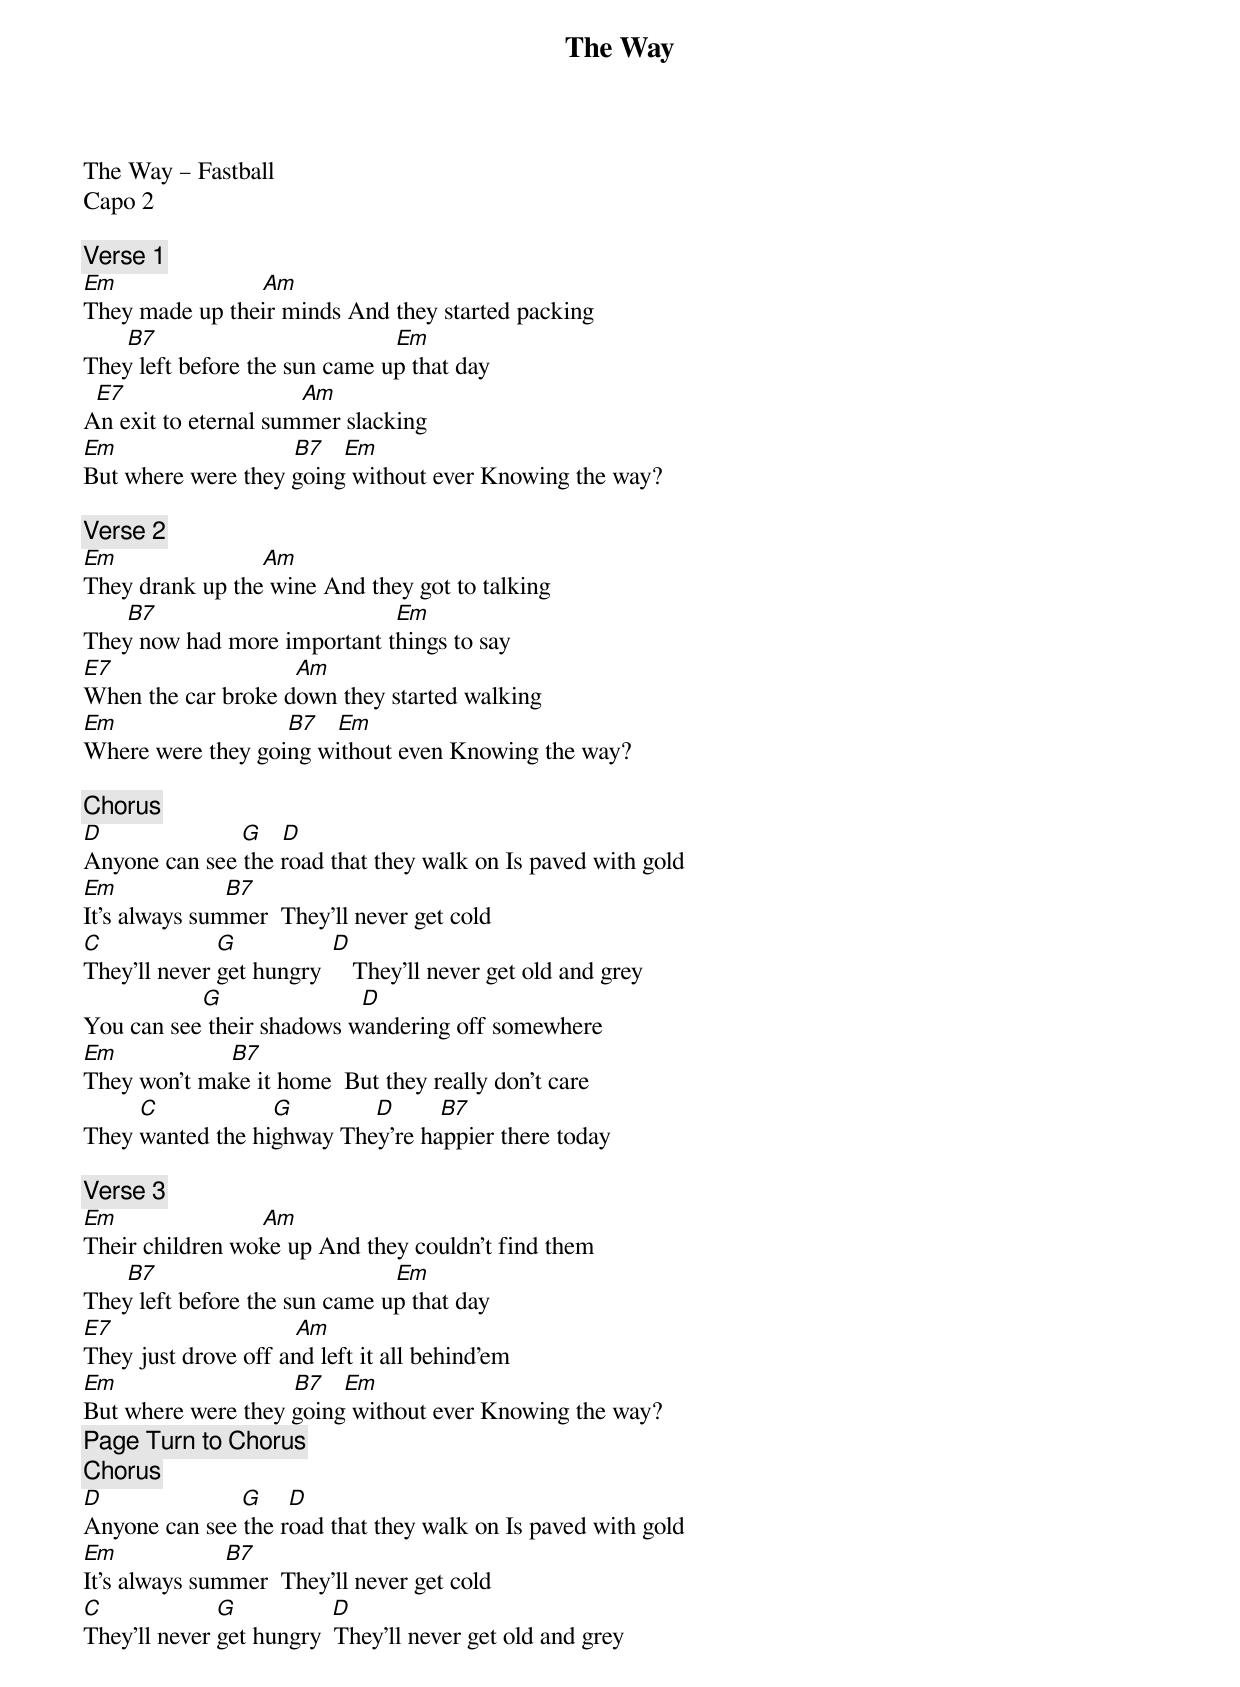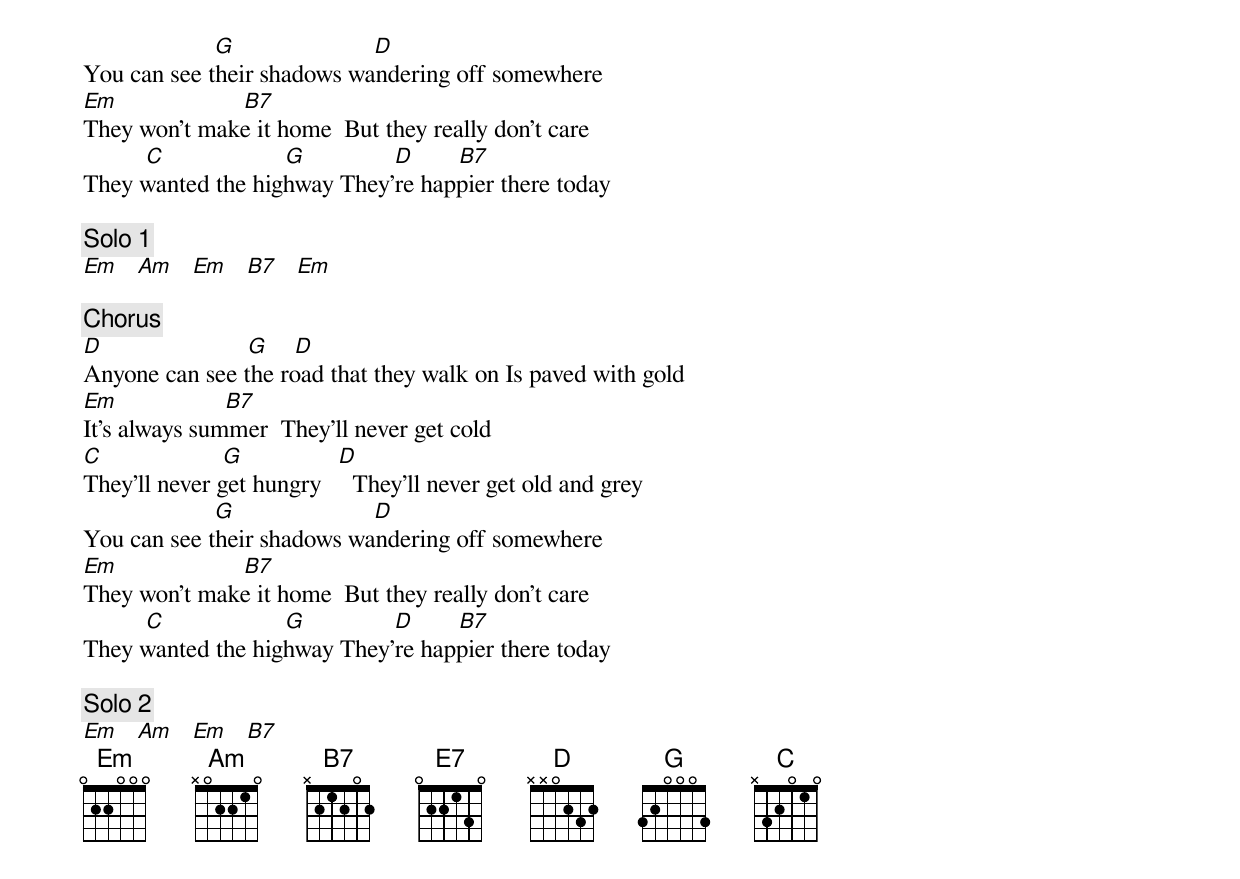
{title: The Way}
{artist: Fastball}
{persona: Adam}
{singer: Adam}
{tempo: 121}
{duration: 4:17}
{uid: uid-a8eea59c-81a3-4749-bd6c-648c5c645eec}
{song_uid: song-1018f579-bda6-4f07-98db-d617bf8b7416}



The Way – Fastball
Capo 2

{comment: Verse 1}
[Em]                  					[Am]
They made up their minds	And they started packing
       [B7]                                    		[Em]
They left before the sun came up that day
  [E7]                          		[Am]
An exit to eternal summer slacking
[Em]                         			[B7]			[Em]
But where were they going without ever	Knowing the way?

{comment: Verse 2}
[Em]                  					[Am]
They drank up the wine	And they got to talking
       [B7]                                    		[Em]
They now had more important things to say
[E7]                          			[Am]
When the car broke down they started walking
[Em]                         		[B7]			[Em]
Where were they going without even Knowing the way?

{comment: Chorus}
[D]                    		[G]			[D]
Anyone can see the road that they walk on	Is paved with gold
[Em]			              [B7]
It's always summer 	They'll never get cold
[C]		              		[G]             		[D]
They'll never get hungry	    They'll never get old and grey
                   [G]                    		[D]
You can see their shadows wandering off somewhere
[Em]			              	[B7]
They won't make it home 	But they really don't care
         [C]		              		[G]            	[D]      	[B7]
They wanted the highway	They're happier there today

{comment: Verse 3}
[Em]                  					[Am]
Their children woke up	And they couldn't find them
       [B7]                                    		[Em]
They left before the sun came up that day
[E7]                          			[Am]
They just drove off and left it all behind'em
[Em]                         			[B7]			[Em]
But where were they going without ever	Knowing the way?
{comment: Page Turn to Chorus}
{comment: Chorus}
[D]                    		[G]				[D]
Anyone can see the road that they walk on Is paved with gold
[Em]			              [B7]
It's always summer 	They'll never get cold
[C]		              		[G]             		[D]
They'll never get hungry	 They'll never get old and grey
                   		[G]                    		[D]
You can see their shadows wandering off somewhere
[Em]			              			[B7]
They won't make it home 	But they really don't care
         	[C]		              			[G]            		[D]      	[B7]
They wanted the highway	They're happier there today

{comment: Solo 1}
[Em]   [Am]   [Em]   [B7]   [Em]

{comment: Chorus}
[D]                    			[G]				[D]
Anyone can see the road that they walk on	Is paved with gold
[Em]			              [B7]
It's always summer 	They'll never get cold
[C]		              			[G]             		[D]
They'll never get hungry	    They'll never get old and grey
                   		[G]                    		[D]
You can see their shadows wandering off somewhere
[Em]			              			[B7]
They won't make it home 	But they really don't care
         	[C]		              			[G]            		[D]      	[B7]
They wanted the highway	They're happier there today

{comment: Solo 2}
[Em]   [Am]   [Em]   [B7]
